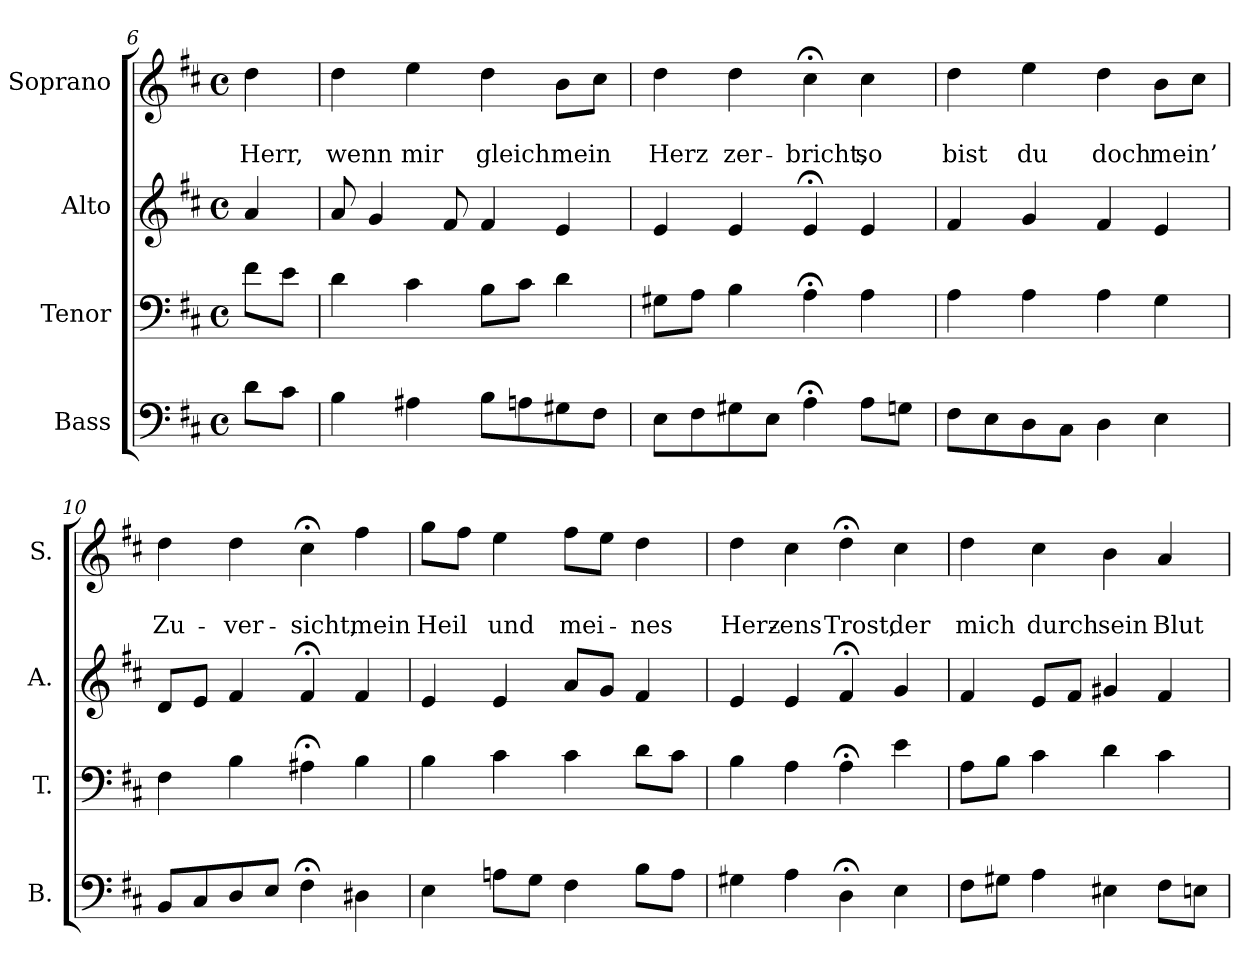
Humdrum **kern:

**kern	**kern	**kern	**kern	**text	**text
*part4	*part3	*part2	*part1	*part1	*part1
*staff4	*staff3	*staff2	*staff1	*staff1	*staff1
*I"Bass	*I"Tenor	*I"Alto	*I"Soprano	*	*
*I'B.	*I'T.	*I'A.	*I'S.	*	*
*clefF4	*clefF4	*clefG2	*clefG2	*	*
*k[f#c#]	*k[f#c#]	*k[f#c#]	*k[f#c#]	*	*
*D:	*D:	*D:	*D:	*	*
*M4/4	*M4/4	*M4/4	*M4/4	*	*
*met(c)	*met(c)	*met(c)	*met(c)	*	*
=6a	=6a	=6a	=6a	=6a	=6a
8d\L	8f#\L	4a/	4dd\	.	Herr,
8c#\J	8e\J	.	.	.	.
=7	=7	=7	=7	=7	=7
4B\	4d\	8a/	4dd\	.	wenn
.	.	4g/	.	.	.
4A#X\	4c#\	.	4ee\	.	mir
.	.	8f#/	.	.	.
8B\L	8B\L	4f#/	4dd\	.	gleich
8An\	8c#\J	.	.	.	.
8G#X\	4d\	4e/	8b\L	.	mein
8F#\J	.	.	8cc#\J	.	.
!!LO:PB:g=z
=8	=8	=8	=8	=8	=8
8E\L	8G#X\L	4e/	4dd\	.	Herz
8F#\	8A\J	.	.	.	.
8G#X\	4B\	4e/	4dd\	.	zer-
8E\J	.	.	.	.	.
4A;<\	4A;<\	4e;</	4cc#;<\	.	-bricht,
8A\L	4A\	4e/	4cc#\	.	so
8Gn\J	.	.	.	.	.
=9	=9	=9	=9	=9	=9
8F#\L	4A\	4f#/	4dd\	.	bist
8E\	.	.	.	.	.
8D\	4A\	4g/	4ee\	.	du
8C#\J	.	.	.	.	.
4D\	4A\	4f#/	4dd\	.	doch
4E\	4G\	4e/	8b\L	.	mein’
.	.	.	8cc#\J	.	.
=10	=10	=10	=10	=10	=10
8BB/L	4F#\	8d/L	4dd\	.	Zu-
8C#/	.	8e/J	.	.	.
8D/	4B\	4f#/	4dd\	.	-ver-
8E/J	.	.	.	.	.
4F#;<\	4A#X;<\	4f#;</	4cc#;<\	.	-sicht,
4D#X\	4B\	4f#/	4ff#\	.	mein
=11	=11	=11	=11	=11	=11
4E\	4B\	4e/	8gg\L	.	Heil
.	.	.	8ff#\J	.	.
8An\L	4c#\	4e/	4ee\	.	und
8G\J	.	.	.	.	.
4F#\	4c#\	8a/L	8ff#\L	.	mei-
.	.	8g/J	8ee\J	.	.
8B\L	8d\L	4f#/	4dd\	.	-nes
8A\J	8c#\J	.	.	.	.
!!LO:LB:g=z
=12	=12	=12	=12	=12	=12
4G#X\	4B\	4e/	4dd\	.	Herz-
4A\	4A\	4e/	4cc#\	.	-ens
4D;<\	4A;<\	4f#;</	4dd;<\	.	Trost,
4E\	4e\	4g/	4cc#\	.	der
=13	=13	=13	=13	=13	=13
8F#\L	8A\L	4f#/	4dd\	.	mich
8G#X\J	8B\J	.	.	.	.
4A\	4c#\	8e/L	4cc#\	.	durch
.	.	8f#/J	.	.	.
4E#X\	4d\	4g#X/	4b\	.	sein
8F#\L	4c#\	4f#/	4a/	.	Blut
8En\J	.	.	.	.	.
=	=	=	=	=	=
*-	*-	*-	*-	*-	*-
